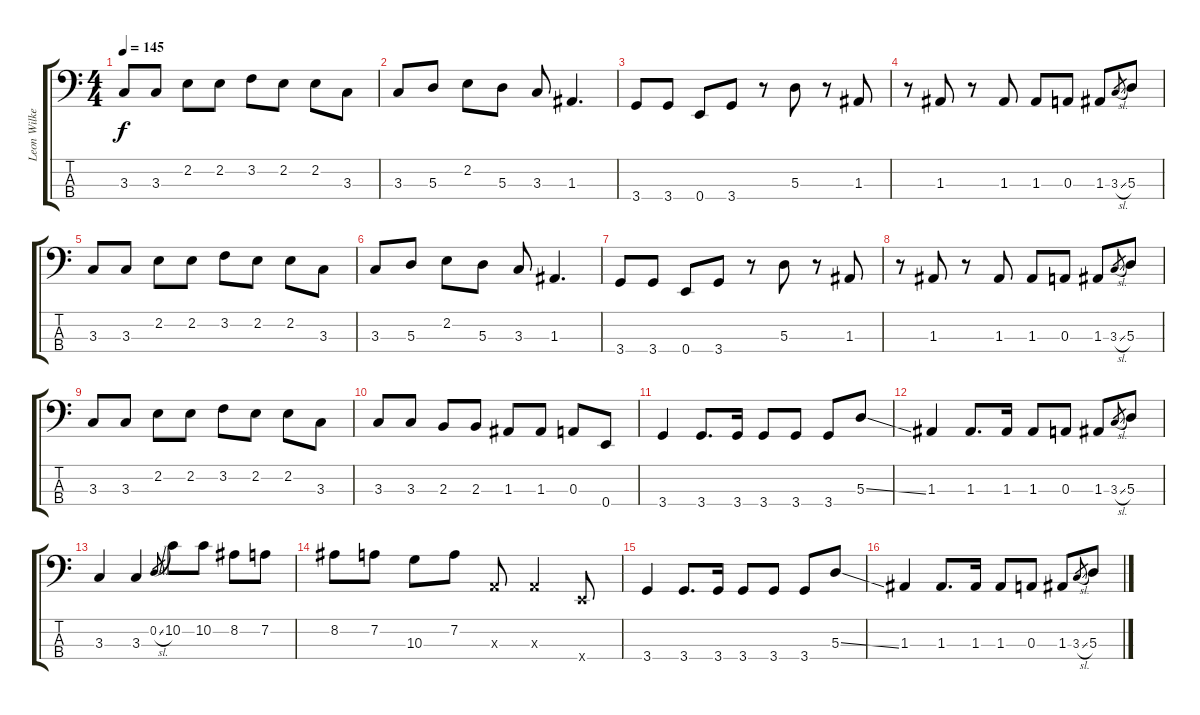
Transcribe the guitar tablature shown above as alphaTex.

\track ("Leon Wilkeson" "Leon Wilke") {instrument electricbassfinger}
\staff {score tabs}
\tuning (G2 D2 A1 E1) {hide}
\ts (4 4)
\tempo 145
\clef f4
\ks c
3.3.8{dy f} 3.3.8 2.2.8 2.2.8 3.2.8 2.2.8 2.2.8 3.3.8 |
3.3.8 5.3.8 2.2.8 5.3.8 3.3.8 1.3.4{d} |
3.4.8 3.4.8 0.4.8 3.4.8 r.8 5.3.8 r.8 1.3.8 |
r.8 1.3.8 r.8 1.3.8 1.3.8 0.3.8 1.3.8 3.3{sl}.8{gr} 5.3.8 |
3.3.8 3.3.8 2.2.8 2.2.8 3.2.8 2.2.8 2.2.8 3.3.8 |
3.3.8 5.3.8 2.2.8 5.3.8 3.3.8 1.3.4{d} |
3.4.8 3.4.8 0.4.8 3.4.8 r.8 5.3.8 r.8 1.3.8 |
r.8 1.3.8 r.8 1.3.8 1.3.8 0.3.8 1.3.8 3.3{sl}.8{gr} 5.3.8 |
3.3.8 3.3.8 2.2.8 2.2.8 3.2.8 2.2.8 2.2.8 3.3.8 |
3.3.8 3.3.8 2.3.8 2.3.8 1.3.8 1.3.8 0.3.8 0.4.8 |
3.4.4 3.4.8{d} 3.4.16 3.4.8 3.4.8 3.4.8 5.3{ss}.8 |
1.3.4 1.3.8{d} 1.3.16 1.3.8 0.3.8 1.3.8 3.3{sl}.8{gr} 5.3.8 |
3.3.4 3.3.4 0.2{sl}.8{gr} 10.2.8 10.2.8 8.2.8 7.2.8 |
8.2.8 7.2.8 10.3.8 7.2.8 0.3{x}.8 0.3{x}.4 0.4{x}.8 |
3.4.4 3.4.8{d} 3.4.16 3.4.8 3.4.8 3.4.8 5.3{ss}.8 |
1.3.4 1.3.8{d} 1.3.16 1.3.8 0.3.8 1.3.8 3.3{sl}.8{gr} 5.3.8
